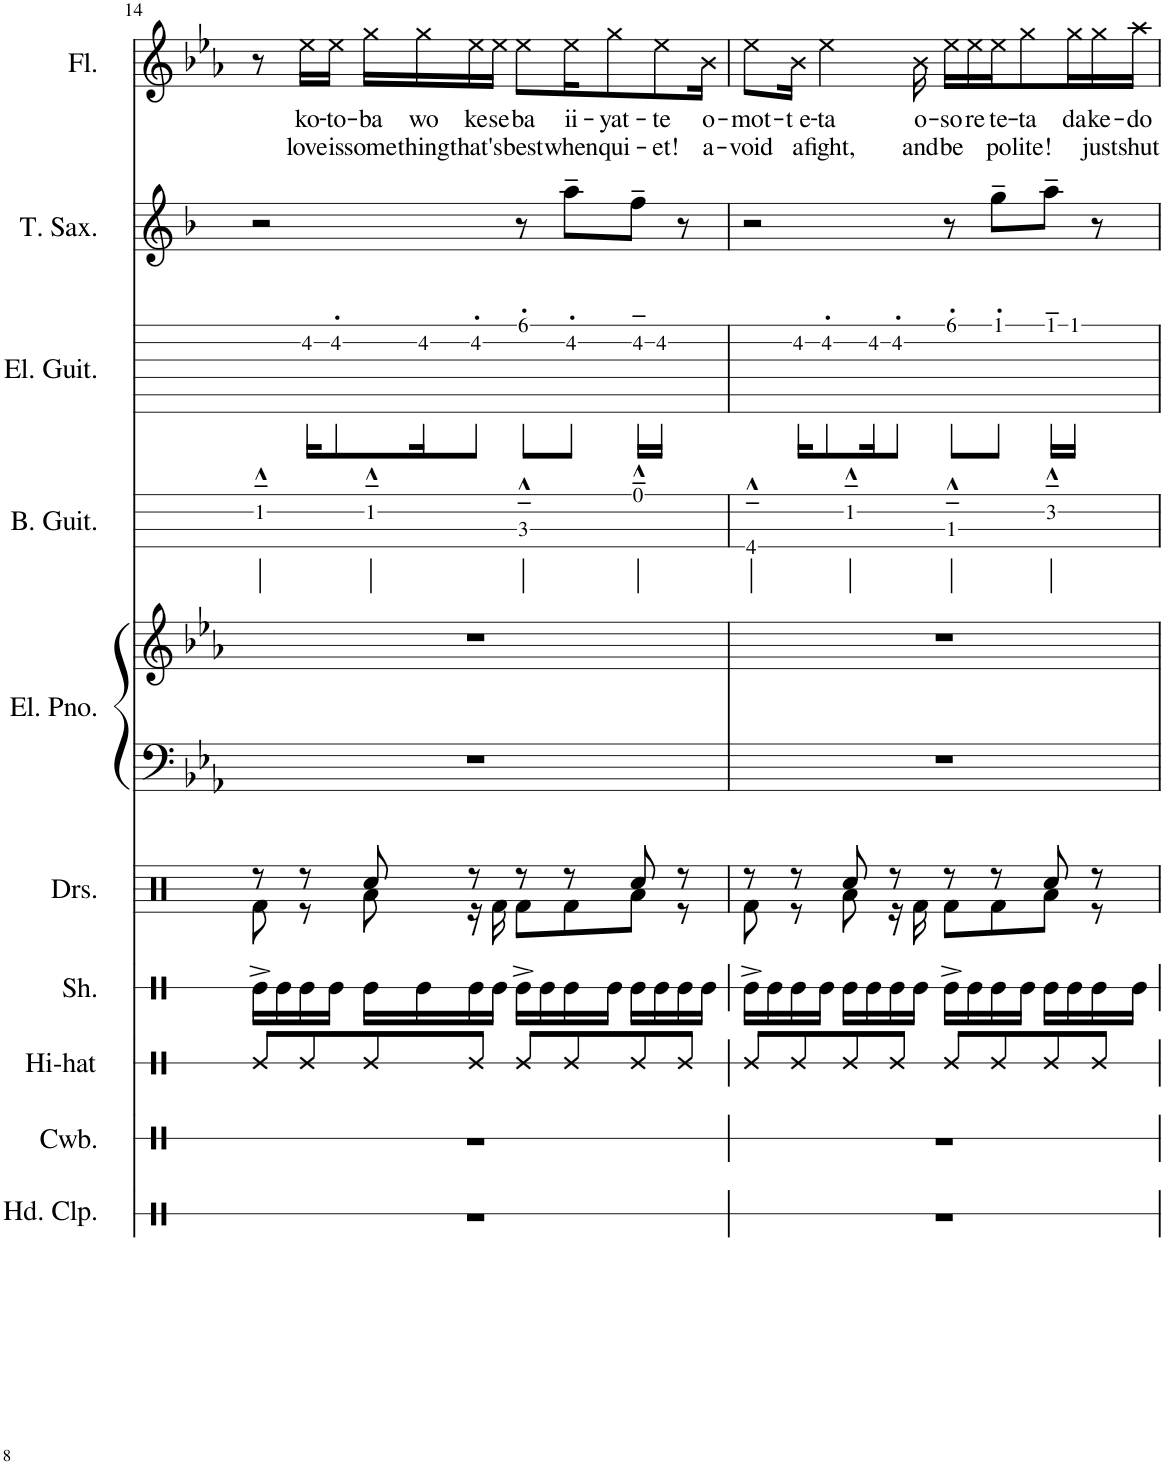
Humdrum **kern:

**kern	**kern	**kern	**kern	**kern	**kern	**kern	**kern	**kern	**kern	**kern	**text	**text
*part10	*part9	*part8	*part7	*part6	*part5	*part5	*part4	*part3	*part2	*part1	*part1	*part1
*staff11	*staff10	*staff9	*staff8	*staff7	*staff6	*staff5	*staff4	*staff3	*staff2	*staff1	*staff1	*staff1
*I"Hand Clap	*I"Cowbell	*I"Hi-hat	*I"Shaker	*I"Drumset	*I"Electric Piano	*	*I"Bass Guitar	*I"Electric Guitar (Muted)	*I"Tenor Saxophone	*I"Flute	*	*
*I'Hd. Clp.	*I'Cwb.	*I'Hi-hat	*I'Sh.	*I'Drs.	*I'El. Pno.	*	*I'B. Guit.	*I'El. Guit.	*I'T. Sax.	*I'Fl.	*	*
!!LO:PB:g=z
*clefX	*clefX	*clefX	*clefX	*clefX	*clefF4	*clefG2	*	*	*clefG2	*clefG2	*	*
*	*	*	*	*	*	*	*	*	*Trd8c14	*	*	*
*k[]	*k[]	*k[]	*k[]	*k[]	*k[b-e-a-]	*k[b-e-a-]	*k[b-e-a-]	*k[b-e-a-]	*k[b-]	*k[b-e-a-]	*	*
*M4/4	*M4/4	*M4/4	*M4/4	*M4/4	*M4/4	*M4/4	*M4/4	*M4/4	*M4/4	*M4/4	*	*
*met(c)	*met(c)	*met(c)	*met(c)	*met(c)	*met(c)	*met(c)	*met(c)	*met(c)	*met(c)	*met(c)	*	*
=14	=14	=14	=14	=14	=14	=14	=14	=14	=14	=14	=14	=14
*	*	*	*	*^	*	*	*	*	*	*	*	*
1r	1r	8Re/L	16Re^\LL	8r	8Rf\	1r	1r	4EE-~^^\	8r	2r	8r	.	.
.	.	.	16Re\	.	.	.	.	.	.	.	.	.	.
!	!	!	!	!	!	!	!	!	!	!	!	!LO:LY:b	!LO:LY:b
.	.	8Re/	16Re\	8r	8r	.	.	.	16e-\KL	.	16ee-\LL	ko-	love
!	!	!	!	!	!	!	!	!	!	!	!	!LO:LY:b	!LO:LY:b
.	.	.	16Re\JJ	.	.	.	.	.	8e-'\	.	16ee-\JJ	-to-	is
!	!	!	!	!	!	!	!	!	!	!	!	!LO:LY:b	!LO:LY:b
.	.	8Re/	16Re\LL	8Rcc/	8Ra\	.	.	4EE-~^^\	.	.	16gg\LL	-ba	some-
!	!	!	!	!	!	!	!	!	!	!	!	!LO:LY:b	!LO:LY:b
.	.	.	16Re\	.	.	.	.	.	16e-\K	.	16gg\	wo	-thing
!	!	!	!	!	!	!	!	!	!	!	!	!LO:LY:b	!LO:LY:b
.	.	8Re/J	16Re\	8r	16r	.	.	.	8e-'\J	.	16ee-\	ke-	that's
!	!	!	!	!	!	!	!	!	!	!	!	!LO:LY:b	!
.	.	.	16Re\JJ	.	16Rf\	.	.	.	.	.	16ee-\JJ	-se-	.
!	!	!	!	!	!	!	!	!	!	!	!	!LO:LY:b	!LO:LY:b
.	.	8Re/L	16Re^\LL	8r	8Rf\L	.	.	4CC~^^\	8b-'\L	8r	8ee-\L	-ba	best
.	.	.	16Re\	.	.	.	.	.	.	.	.	.	.
!	!	!	!	!	!	!	!	!	!	!	!	!LO:LY:b	!LO:LY:b
.	.	8Re/	16Re\	8r	8Rf\	.	.	.	8e-'\J	8aa~\L	16ee-\K	ii-	when
!	!	!	!	!	!	!	!	!	!	!	!	!LO:LY:b	!LO:LY:b
.	.	.	16Re\JJ	.	.	.	.	.	.	.	8gg\	-yat-	qui-
.	.	8Re/	16Re\LL	8Rcc/	8Ra\J	.	.	4GG~^^\	16e-~\LL	8ff~\J	.	.	.
!	!	!	!	!	!	!	!	!	!	!	!	!LO:LY:b	!LO:LY:b
.	.	.	16Re\	.	.	.	.	.	16e-\JJ	.	8ee-\	-te	-et!
.	.	8Re/J	16Re\	8r	8r	.	.	.	8r	8r	.	.	.
!	!	!	!	!	!	!	!	!	!	!	!	!LO:LY:b	!LO:LY:b
.	.	.	16Re\JJ	.	.	.	.	.	.	.	16b-\Jk	o-	a-
=15	=15	=15	=15	=15	=15	=15	=15	=15	=15	=15	=15	=15	=15
!	!	!	!	!	!	!	!	!	!	!	!	!LO:LY:b	!LO:LY:b
1r	1r	8Re/L	16Re^\LL	8r	8Rf\	1r	1r	4AAA-~^^\	8r	2r	8ee-\L	-mot-	-void
.	.	.	16Re\	.	.	.	.	.	.	.	.	.	.
!	!	!	!	!	!	!	!	!	!	!	!	!LO:LY:b	!LO:LY:b
.	.	8Re/	16Re\	8r	8r	.	.	.	16e-\KL	.	16b-\Jk	-t e-	a
!	!	!	!	!	!	!	!	!	!	!	!	!LO:LY:b	!LO:LY:b
.	.	.	16Re\JJ	.	.	.	.	.	8e-'\	.	4ee-\	-ta	fight,
.	.	8Re/	16Re\LL	8Rcc/	8Ra\	.	.	4EE-~^^\	.	.	.	.	.
.	.	.	16Re\	.	.	.	.	.	16e-\K	.	.	.	.
.	.	8Re/J	16Re\	8r	16r	.	.	.	8e-'\J	.	.	.	.
!	!	!	!	!	!	!	!	!	!	!	!	!LO:LY:b	!LO:LY:b
.	.	.	16Re\JJ	.	16Rf\	.	.	.	.	.	16b-\	o-	and
!	!	!	!	!	!	!	!	!	!	!	!	!LO:LY:b	!LO:LY:b
.	.	8Re/L	16Re^\LL	8r	8Rf\L	.	.	4BBB-~^^\	8b-'\L	8r	16ee-\LL	-so-	be
!	!	!	!	!	!	!	!	!	!	!	!	!LO:LY:b	!
.	.	.	16Re\	.	.	.	.	.	.	.	16ee-\	-re-	.
!	!	!	!	!	!	!	!	!	!	!	!	!LO:LY:b	!LO:LY:b
.	.	8Re/	16Re\	8r	8Rf\	.	.	.	8f'\J	8gg~\L	16ee-\J	-te-	po-
!	!	!	!	!	!	!	!	!	!	!	!	!LO:LY:b	!LO:LY:b
.	.	.	16Re\JJ	.	.	.	.	.	.	.	8gg\	-ta	-lite!
.	.	8Re/	16Re\LL	8Rcc/	8Ra\J	.	.	4FF~^^\	16f~\LL	8aa~\J	.	.	.
!	!	!	!	!	!	!	!	!	!	!	!	!LO:LY:b	!
.	.	.	16Re\	.	.	.	.	.	16f\JJ	.	16gg\L	da-	.
!	!	!	!	!	!	!	!	!	!	!	!	!LO:LY:b	!LO:LY:b
.	.	8Re/J	16Re\	8r	8r	.	.	.	8r	8r	16gg\	-ke-	just
!	!	!	!	!	!	!	!	!	!	!	!	!LO:LY:b	!LO:LY:b
.	.	.	16Re\JJ	.	.	.	.	.	.	.	16aa-\JJ	-do	shut
*	*	*	*	*v	*v	*	*	*	*	*	*	*	*
=	=	=	=	=	=	=	=	=	=	=	=	=
*-	*-	*-	*-	*-	*-	*-	*-	*-	*-	*-	*-	*-
